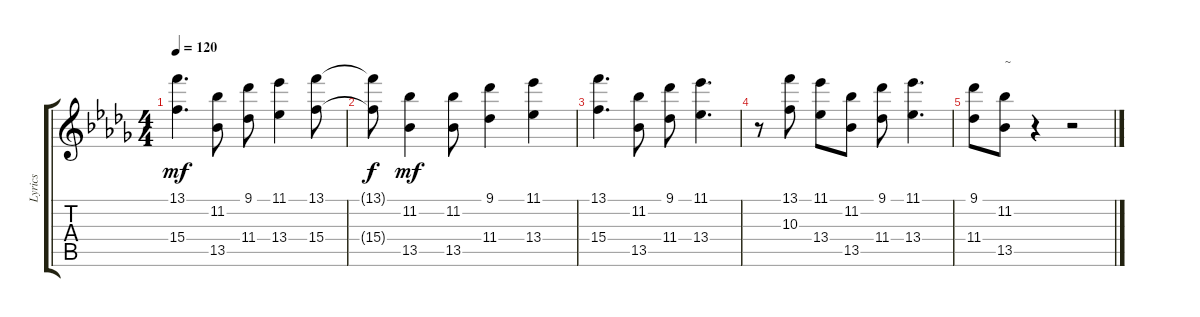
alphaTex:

\track ("Lyrics" "Lyrics") {instrument overdrivenguitar}
\staff {score tabs}
\tuning (E4 B3 G3 D3 A2 E2) {hide}
\ts (4 4)
\tempo 120
\clef g2
\ks db
(13.1 15.4).4{d txt "" dy mf} (11.2 13.5).8{txt ""} (9.1 11.4).8{txt ""} (11.1 13.4).4{txt ""} (13.1 15.4).8{txt ""} |
(13.1{t} 15.4{t}).8{dy f} (11.2 13.5).4{txt "" dy mf} (11.2 13.5).8{txt ""} (9.1 11.4).4{txt ""} (11.1 13.4).4{txt ""} |
(13.1 15.4).4{d txt ""} (11.2 13.5).8{txt ""} (9.1 11.4).8{txt ""} (11.1 13.4).4{d txt ""} |
r.8 (13.1 10.3).8{txt ""} (11.1 13.4).8{txt ""} (11.2 13.5).8{txt ""} (9.1 11.4).8{txt ""} (11.1 13.4).4{d txt ""} |
(9.1 11.4).8{txt ""} (11.2 13.5).8{txt "~"} r.4 r.2
